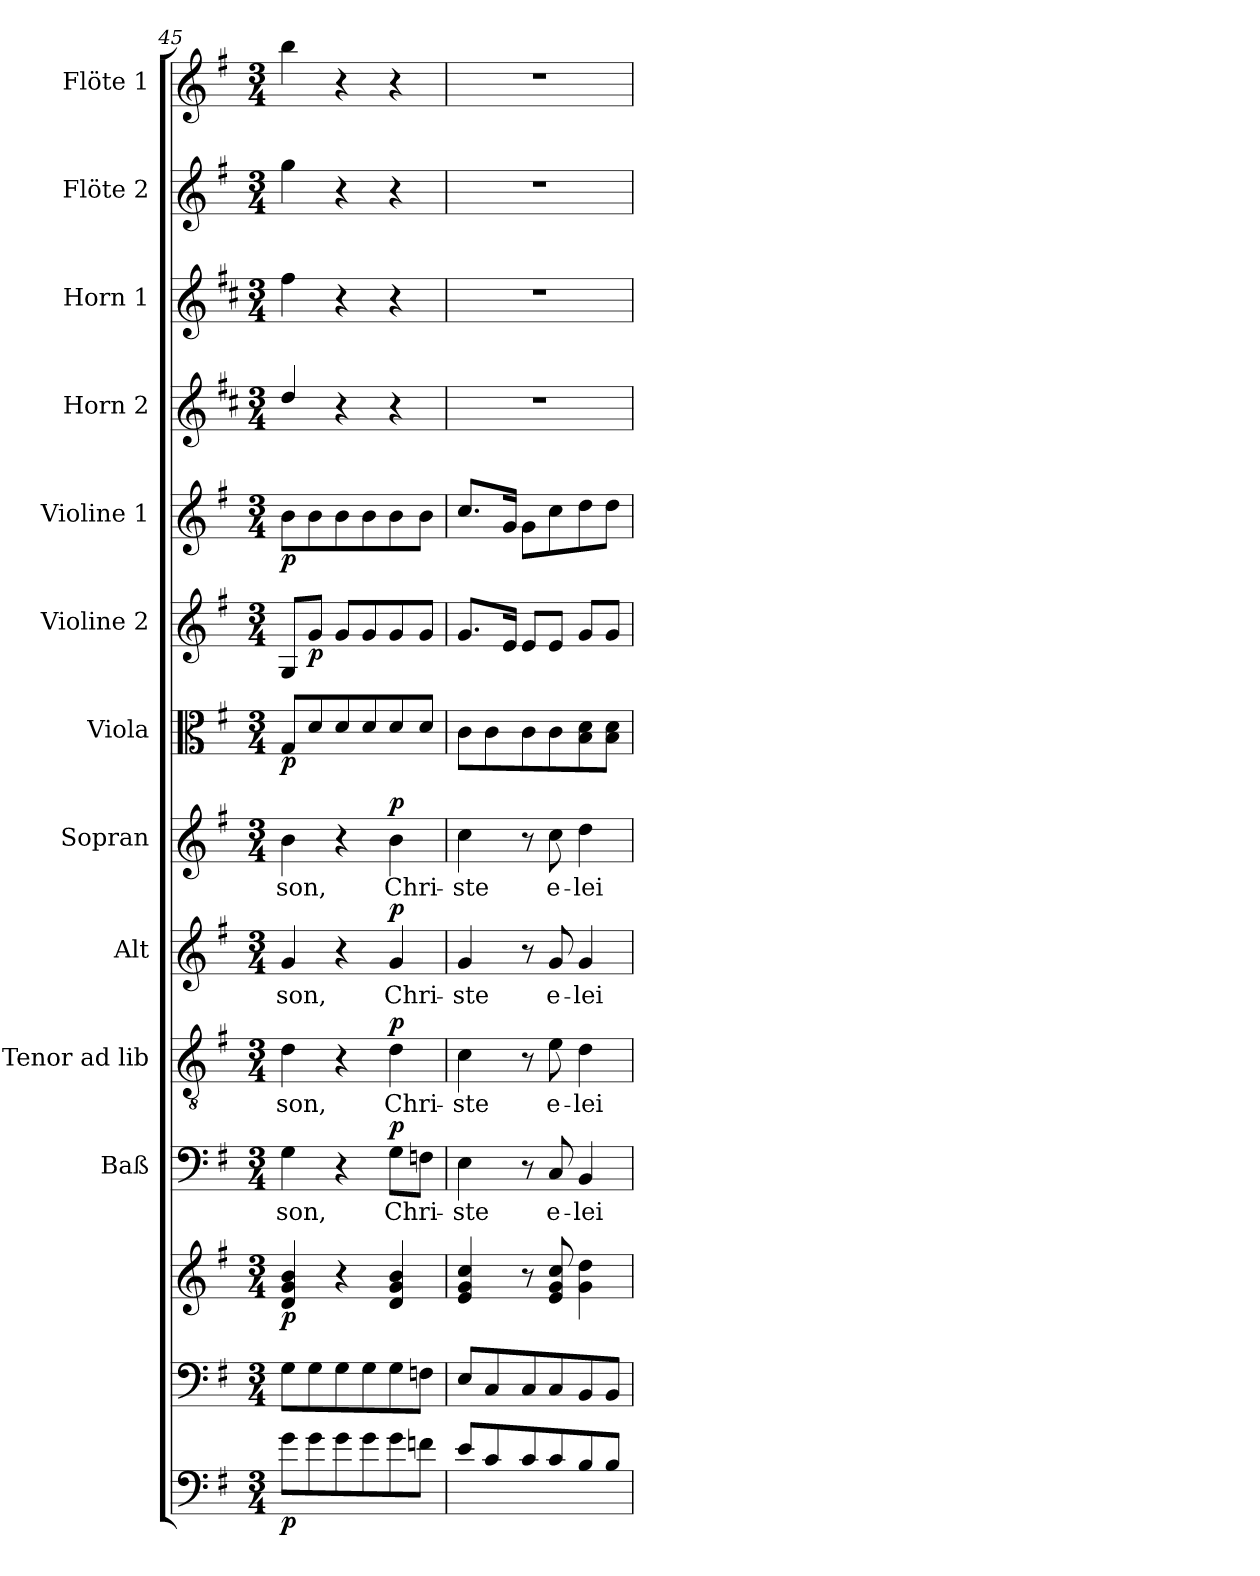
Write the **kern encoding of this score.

**kern	**dynam	**kern	**kern	**dynam	**kern	**text	**dynam	**kern	**text	**dynam	**kern	**text	**dynam	**kern	**text	**dynam	**kern	**dynam	**kern	**dynam	**kern	**dynam	**kern	**kern	**kern	**kern
*part13	*part13	*part12	*part12	*part12	*part11	*part11	*part11	*part10	*part10	*part10	*part9	*part9	*part9	*part8	*part8	*part8	*part7	*part7	*part6	*part6	*part5	*part5	*part4	*part3	*part2	*part1
*staff14	*staff14	*staff13	*staff12	*staff12/13	*staff11	*staff11	*staff11	*staff10	*staff10	*staff10	*staff9	*staff9	*staff9	*staff8	*staff8	*staff8	*staff7	*staff7	*staff6	*staff6	*staff5	*staff5	*staff4	*staff3	*staff2	*staff1
*	*	*	*	*	*I"Baß	*	*	*I"Tenor ad lib	*	*	*I"Alt	*	*	*I"Sopran	*	*	*I"Viola	*	*I"Violine 2	*	*I"Violine 1	*	*I"Horn 2	*I"Horn 1	*I"Flöte 2	*I"Flöte 1
*	*	*	*	*	*I'Baß	*	*	*I'Ten	*	*	*I'Alt	*	*	*I'Sop	*	*	*I'Vla.	*	*I'Vln. 2	*	*I'Vln. 1	*	*I'Hrn. 2	*I'Hrn. 1	*I'Fl. 2	*I'Fl. 1
*clefF4	*	*clefF4	*clefG2	*	*clefF4	*	*	*clefGv2	*	*	*clefG2	*	*	*clefG2	*	*	*clefC3	*	*clefG2	*	*clefG2	*	*clefG2	*clefG2	*clefG2	*clefG2
*ITrd7c12	*	*	*	*	*	*	*	*	*	*	*	*	*	*	*	*	*	*	*	*	*	*	*ITrd4c7	*ITrd4c7	*	*
*k[f#]	*	*k[f#]	*k[f#]	*	*k[f#]	*	*	*k[f#]	*	*	*k[f#]	*	*	*k[f#]	*	*	*k[f#]	*	*k[f#]	*	*k[f#]	*	*k[f#]	*k[f#]	*k[f#]	*k[f#]
*G:	*	*G:	*G:	*	*G:	*	*	*G:	*	*	*G:	*	*	*G:	*	*	*G:	*	*G:	*	*G:	*	*G:	*G:	*G:	*G:
*M3/4	*	*M3/4	*M3/4	*	*M3/4	*	*	*M3/4	*	*	*M3/4	*	*	*M3/4	*	*	*M3/4	*	*M3/4	*	*M3/4	*	*M3/4	*M3/4	*M3/4	*M3/4
=45	=45	=45	=45	=45	=45	=45	=45	=45	=45	=45	=45	=45	=45	=45	=45	=45	=45	=45	=45	=45	=45	=45	=45	=45	=45	=45
!	!LO:DY:b	!	!	!LO:DY:b	!	!LO:LY:b	!	!	!LO:LY:b	!	!	!LO:LY:b	!	!	!LO:LY:b	!	!	!LO:DY:b	!	!	!	!LO:DY:b	!	!	!	!
8G\L	p	8G\L	4d/ 4g/ 4b/	p	4G\	-son,	.	4d\	-son,	.	4g/	-son,	.	4b\	-son,	.	8G/L	p	8G/L	.	8b\L	p	4g/	4b\	4gg\	4bb\
!	!	!	!	!	!	!	!	!	!	!	!	!	!	!	!	!	!	!	!	!LO:DY:b	!	!	!	!	!	!
8G\	.	8G\	.	.	.	.	.	.	.	.	.	.	.	.	.	.	8d/	.	8g/J	p	8b\	.	.	.	.	.
8G\	.	8G\	4r	.	4r	.	.	4r	.	.	4r	.	.	4r	.	.	8d/	.	8g/L	.	8b\	.	4r	4r	4r	4r
8G\	.	8G\	.	.	.	.	.	.	.	.	.	.	.	.	.	.	8d/	.	8g/	.	8b\	.	.	.	.	.
!	!	!	!	!	!	!LO:LY:b	!LO:DY:a	!	!LO:LY:b	!LO:DY:a	!	!LO:LY:b	!LO:DY:a	!	!LO:LY:b	!LO:DY:a	!	!	!	!	!	!	!	!	!	!
8G\	.	8G\	4d/ 4g/ 4b/	.	8G\L	Chri-	p	4d\	Chri-	p	4g/	Chri-	p	4b\	Chri-	p	8d/	.	8g/	.	8b\	.	4r	4r	4r	4r
8Fn\J	.	8Fn\J	.	.	8Fn\J	.	.	.	.	.	.	.	.	.	.	.	8d/J	.	8g/J	.	8b\J	.	.	.	.	.
=46	=46	=46	=46	=46	=46	=46	=46	=46	=46	=46	=46	=46	=46	=46	=46	=46	=46	=46	=46	=46	=46	=46	=46	=46	=46	=46
!	!	!	!	!	!	!LO:LY:b	!	!	!LO:LY:b	!	!	!LO:LY:b	!	!	!LO:LY:b	!	!	!	!	!	!	!	!	!	!	!
8E/L	.	8E/L	4e/ 4g/ 4cc/	.	4E\	-ste	.	4c\	-ste	.	4g/	-ste	.	4cc\	-ste	.	8c\L	.	8.g/L	.	8.cc/L	.	2.r	2.r	2.r	2.r
8C/	.	8C/	.	.	.	.	.	.	.	.	.	.	.	.	.	.	8c\	.	.	.	.	.	.	.	.	.
.	.	.	.	.	.	.	.	.	.	.	.	.	.	.	.	.	.	.	16e/Jk	.	16g/Jk	.	.	.	.	.
8C/	.	8C/	8r	.	8r	.	.	8r	.	.	8r	.	.	8r	.	.	8c\	.	8e/L	.	8g\L	.	.	.	.	.
!	!	!	!	!	!	!LO:LY:b	!	!	!LO:LY:b	!	!	!LO:LY:b	!	!	!LO:LY:b	!	!	!	!	!	!	!	!	!	!	!
8C/	.	8C/	8e/ 8g/ 8cc/	.	8C/	e-	.	8e\	e-	.	8g/	e-	.	8cc\	e-	.	8c\	.	8e/J	.	8cc\	.	.	.	.	.
!	!	!	!	!	!	!LO:LY:b	!	!	!LO:LY:b	!	!	!LO:LY:b	!	!	!LO:LY:b	!	!	!	!	!	!	!	!	!	!	!
8BB/	.	8BB/	4g\ 4dd\	.	4BB/	-lei-	.	4d\	-lei-	.	4g/	-lei-	.	4dd\	-lei-	.	8B\ 8d\	.	8g/L	.	8dd\	.	.	.	.	.
8BB/J	.	8BB/J	.	.	.	.	.	.	.	.	.	.	.	.	.	.	8B\ 8d\J	.	8g/J	.	8dd\J	.	.	.	.	.
=	=	=	=	=	=	=	=	=	=	=	=	=	=	=	=	=	=	=	=	=	=	=	=	=	=	=
*-	*-	*-	*-	*-	*-	*-	*-	*-	*-	*-	*-	*-	*-	*-	*-	*-	*-	*-	*-	*-	*-	*-	*-	*-	*-	*-
